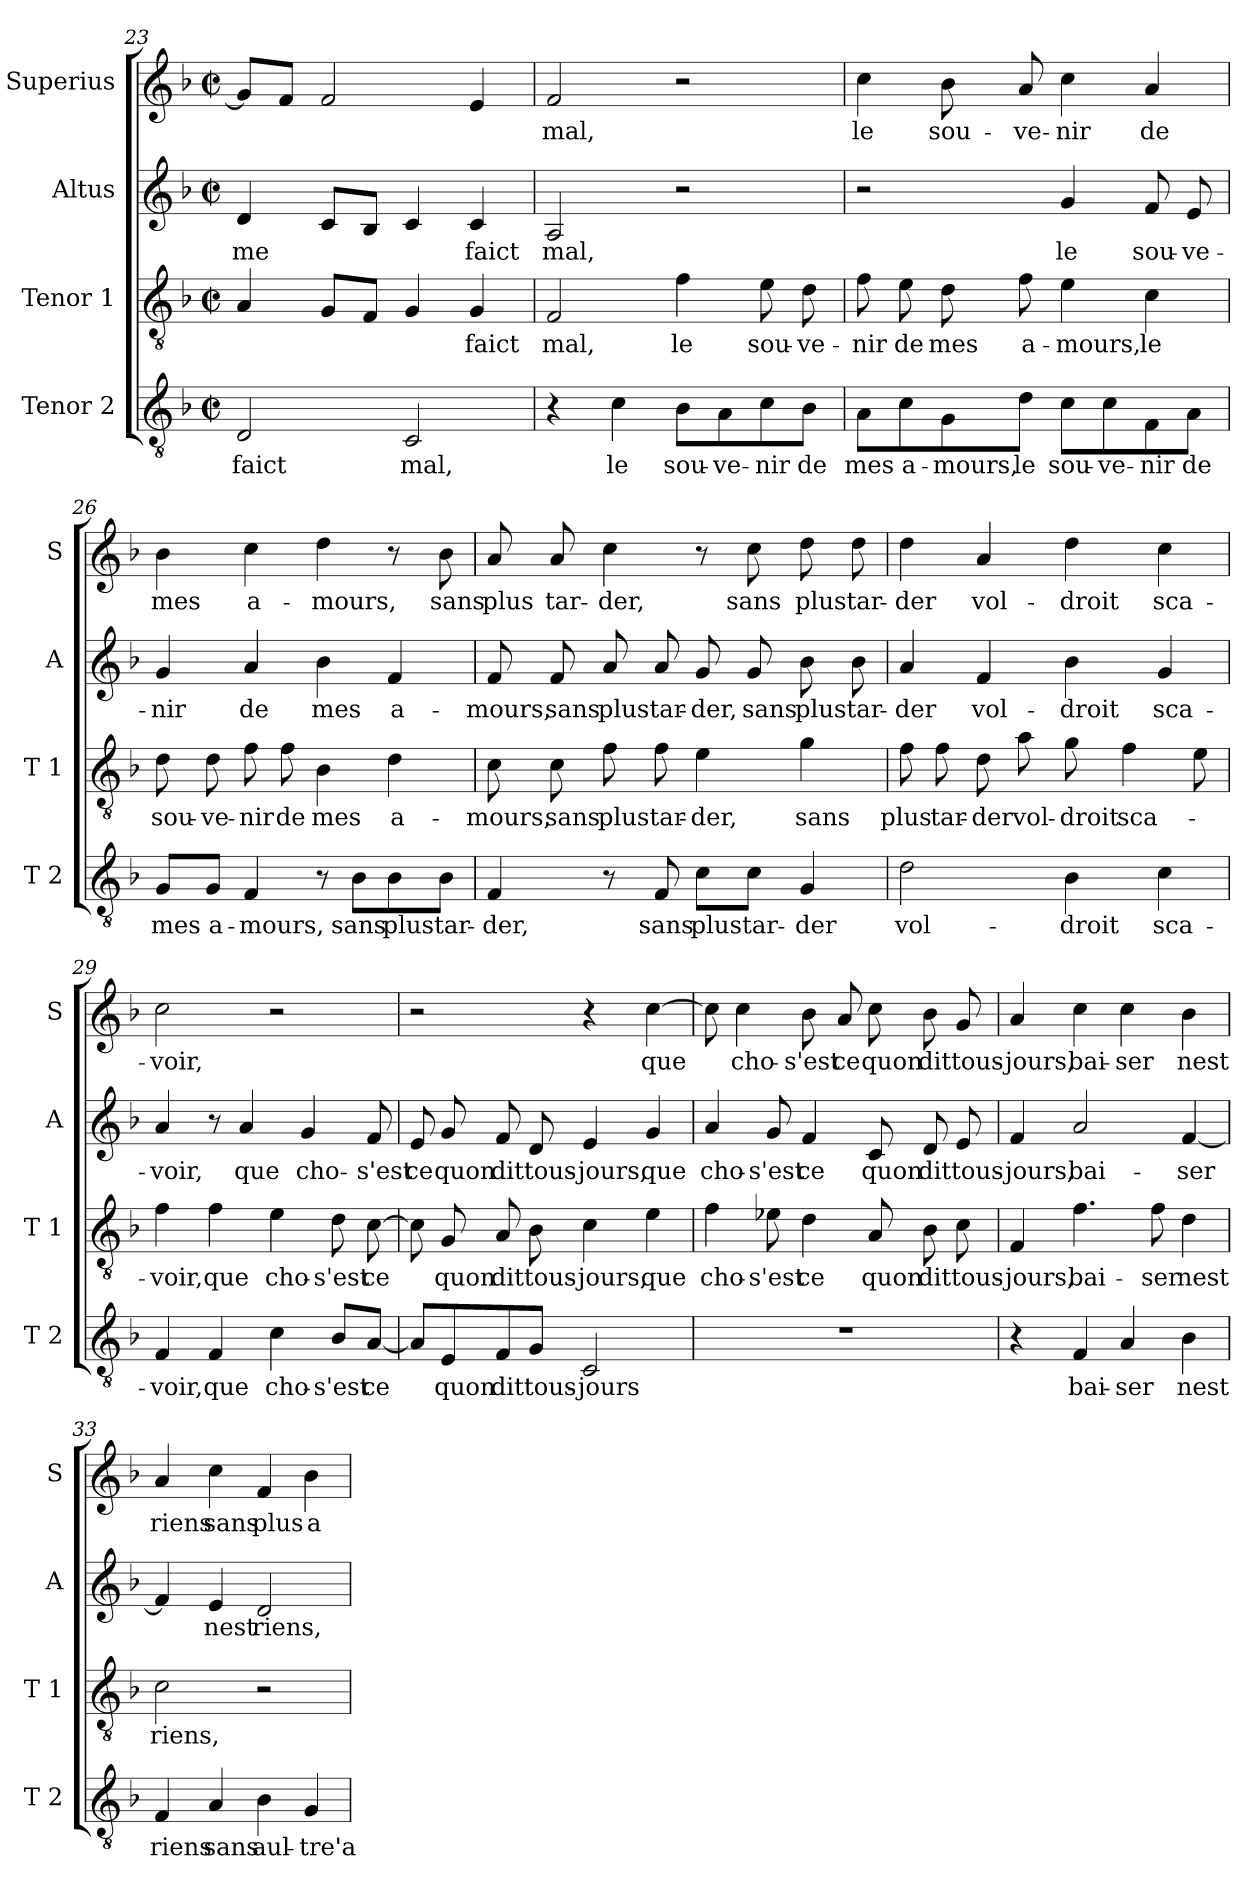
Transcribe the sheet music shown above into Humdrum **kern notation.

**kern	**text	**kern	**text	**kern	**text	**kern	**text
*part4	*part4	*part3	*part3	*part2	*part2	*part1	*part1
*staff4	*staff4	*staff3	*staff3	*staff2	*staff2	*staff1	*staff1
*I"Tenor 2	*	*I"Tenor 1	*	*I"Altus	*	*I"Superius	*
*I'T 2	*	*I'T 1	*	*I'A	*	*I'S	*
*clefGv2	*	*clefGv2	*	*clefG2	*	*clefG2	*
*k[b-]	*	*k[b-]	*	*k[b-]	*	*k[b-]	*
*F:	*	*F:	*	*F:	*	*F:	*
*M2/2	*	*M2/2	*	*M2/2	*	*M2/2	*
*met(c|)	*	*met(c|)	*	*met(c|)	*	*met(c|)	*
=23	=23	=23	=23	=23	=23	=23	=23
2D/	faict	4A/	.	4d/	me	8g/L]	.
.	.	.	.	.	.	8f/J	.
.	.	8G/L	.	8c/L	.	2f/	.
.	.	8F/J	.	8B-/J	.	.	.
2C/	mal,	4G/	.	4c/	.	.	.
.	.	4G/	faict	4c/	faict	4e/	.
!!LO:LB:g=z
=24	=24	=24	=24	=24	=24	=24	=24
4r	.	2F/	mal,	2A/	mal,	2f/	-mal,
4c\	le	.	.	.	.	.	.
8B-\L	sou-	4f\	le	2r	.	2r	.
8A\	-ve-	.	.	.	.	.	.
8c\	-nir	8e\	sou-	.	.	.	.
8B-\J	de	8d\	-ve-	.	.	.	.
=25	=25	=25	=25	=25	=25	=25	=25
8A\L	mes	8f\	-nir	2r	.	4cc\	le
8c\	a-	8e\	de	.	.	.	.
8G\	-mours,	8d\	mes	.	.	8b-\	sou-
8d\J	le	8f\	a-	.	.	8a/	-ve-
8c\L	sou-	4e\	-mours,	4g/	le	4cc\	-nir
8c\	-ve-	.	.	.	.	.	.
8F\	-nir	4c\	le	8f/	sou-	4a/	de
8A\J	de	.	.	8e/	-ve-	.	.
=26	=26	=26	=26	=26	=26	=26	=26
8G/L	mes	8d\	sou-	4g/	-nir	4b-\	mes
8G/J	a-	8d\	-ve-	.	.	.	.
4F/	-mours,	8f\	-nir	4a/	de	4cc\	a-
.	.	8f\	de	.	.	.	.
8r	.	4B-\	mes	4b-\	mes	4dd\	-mours,
8B-\L	sans	.	.	.	.	.	.
8B-\	plus	4d\	a-	4f/	a-	8r	.
8B-\J	tar-	.	.	.	.	8b-\	sans
=27	=27	=27	=27	=27	=27	=27	=27
4F/	-der,	8c\	-mours,	8f/	-mours,	8a/	plus
.	.	8c\	sans	8f/	sans	8a/	tar-
8r	.	8f\	plus	8a/	plus	4cc\	-der,
8F/	sans	8f\	tar-	8a/	tar-	.	.
8c\L	plus	4e\	-der,	8g/	-der,	8r	.
8c\J	tar-	.	.	8g/	sans	8cc\	sans
4G/	-der	4g\	sans	8b-\	plus	8dd\	plus
.	.	.	.	8b-\	tar-	8dd\	tar-
!!LO:PB:g=z
=28	=28	=28	=28	=28	=28	=28	=28
2d\	vol-	8f\	plus	4a/	-der	4dd\	-der
.	.	8f\	tar-	.	.	.	.
.	.	8d\	-der	4f/	vol-	4a/	vol-
.	.	8a\	vol-	.	.	.	.
4B-\	-droit	8g\	-droit	4b-\	-droit	4dd\	-droit
.	.	4f\	sca-	.	.	.	.
4c\	sca-	.	.	4g/	sca-	4cc\	sca-
.	.	8e\	.	.	.	.	.
=29	=29	=29	=29	=29	=29	=29	=29
4F/	-voir,	4f\	-voir,	4a/	-voir,	2cc\	-voir,
4F/	que	4f\	que	8r	.	.	.
.	.	.	.	4a/	que	.	.
4c\	cho-	4e\	cho-	.	.	2r	.
.	.	.	.	4g/	cho-	.	.
8B-/L	-s'est	8d\	-s'est	.	.	.	.
[8A/J	ce	[8c\	ce	8f/	-s'est	.	.
=30	=30	=30	=30	=30	=30	=30	=30
8A/L]	.	8c\]	.	8e/	ce	2r	.
8E/	quon	8G/	quon	8g/	quon	.	.
8F/	dit	8A/	dit	8f/	dit	.	.
8G/J	tous-	8B-\	tous-	8d/	tous-	.	.
2C/	-jours	4c\	-jours,	4e/	-jours,	4r	.
.	.	4e\	que	4g/	que	[4cc\	que
=31	=31	=31	=31	=31	=31	=31	=31
1r	.	4f\	cho-	4a/	cho-	8cc\]	.
.	.	.	.	.	.	4cc\	cho-
.	.	8e-X\	-s'est	8g/	-s'est	.	.
.	.	4d\	ce	4f/	ce	8b-\	-s'est
.	.	.	.	.	.	8a/	ce
.	.	8A/	quon	8c/	quon	8cc\	quon
.	.	8B-\	dit	8d/	dit	8b-\	dit
.	.	8c\	tous-	8e/	tous-	8g/	tous-
!!LO:LB:g=z
=32	=32	=32	=32	=32	=32	=32	=32
4r	.	4F/	-jours,	4f/	-jours,	4a/	-jours,
4F/	bai-	4.f\	bai-	2a/	bai-	4cc\	bai-
4A/	-ser	.	.	.	.	4cc\	-ser
.	.	8f\	-ser	.	.	.	.
4B-\	nest	4d\	nest	[4f/	-ser	4b-\	nest
=33	=33	=33	=33	=33	=33	=33	=33
4F/	riens	2c\	riens,	4f/]	.	4a/	riens
4A/	sans	.	.	4e/	nest	4cc\	sans
4B-\	aul-	2r	.	2d/	riens,	4f/	plus
4G/	-tre'a-	.	.	.	.	4b-\	a-
=	=	=	=	=	=	=	=
*-	*-	*-	*-	*-	*-	*-	*-
